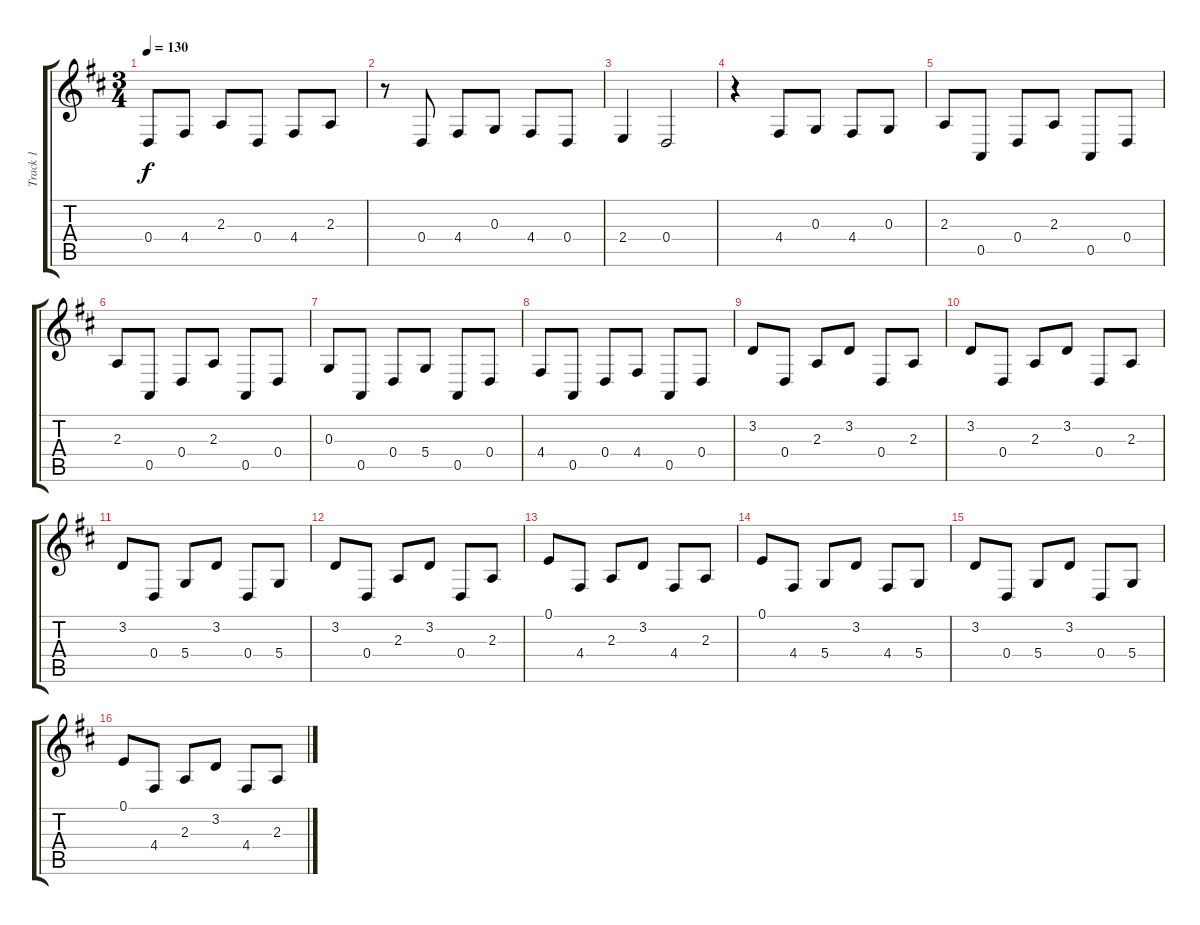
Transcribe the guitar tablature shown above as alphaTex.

\track ("Track 1" "Track 1") {instrument acousticgrandpiano}
\staff {score tabs}
\tuning (E4 B3 G3 D3 A2 E2) {hide}
\ts (3 4)
\tempo 130
\clef g2
\ks d
0.4.8{dy f} 4.4.8 2.3.8 0.4.8 4.4.8 2.3.8 |
r.8 0.4.8 4.4.8 0.3.8 4.4.8 0.4.8 |
2.4.4 0.4.2 |
r.4 4.4.8 0.3.8 4.4.8 0.3.8 |
2.3.8 0.5.8 0.4.8 2.3.8 0.5.8 0.4.8 |
2.3.8 0.5.8 0.4.8 2.3.8 0.5.8 0.4.8 |
0.3.8 0.5.8 0.4.8 5.4.8 0.5.8 0.4.8 |
4.4.8 0.5.8 0.4.8 4.4.8 0.5.8 0.4.8 |
3.2.8 0.4.8 2.3.8 3.2.8 0.4.8 2.3.8 |
3.2.8 0.4.8 2.3.8 3.2.8 0.4.8 2.3.8 |
3.2.8 0.4.8 5.4.8 3.2.8 0.4.8 5.4.8 |
3.2.8 0.4.8 2.3.8 3.2.8 0.4.8 2.3.8 |
0.1.8 4.4.8 2.3.8 3.2.8 4.4.8 2.3.8 |
0.1.8 4.4.8 5.4.8 3.2.8 4.4.8 5.4.8 |
3.2.8 0.4.8 5.4.8 3.2.8 0.4.8 5.4.8 |
0.1.8 4.4.8 2.3.8 3.2.8 4.4.8 2.3.8
